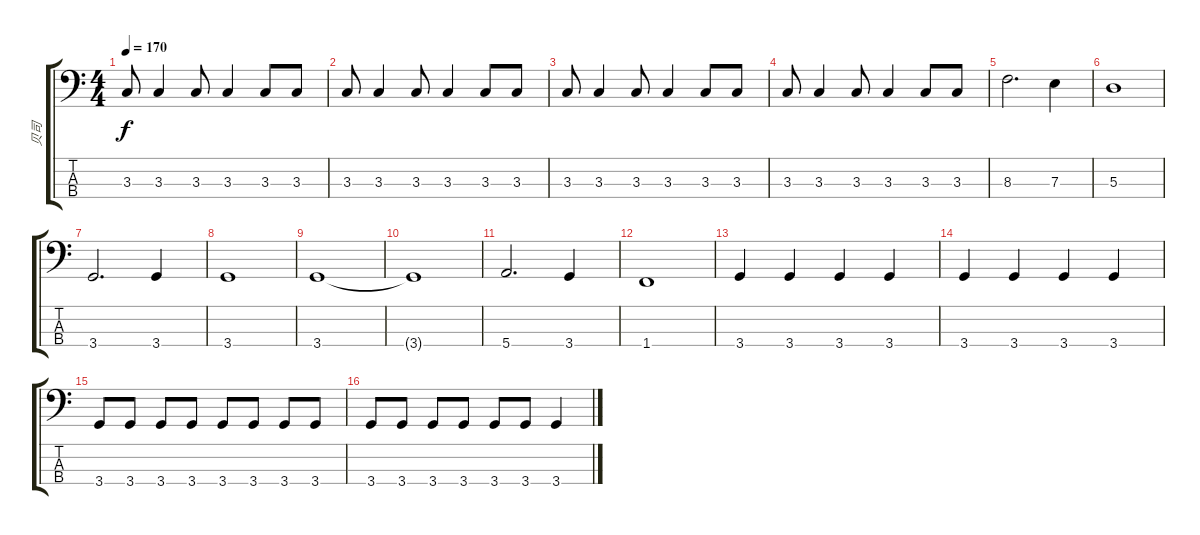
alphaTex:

\track ("贝司" "贝司") {instrument electricbassfinger}
\staff {score tabs}
\tuning (G2 D2 A1 E1) {hide}
\ts (4 4)
\tempo 170
\clef f4
\ks c
3.3.8{dy f} 3.3.4 3.3.8 3.3.4 3.3.8 3.3.8 |
3.3.8 3.3.4 3.3.8 3.3.4 3.3.8 3.3.8 |
3.3.8 3.3.4 3.3.8 3.3.4 3.3.8 3.3.8 |
3.3.8 3.3.4 3.3.8 3.3.4 3.3.8 3.3.8 |
8.3.2{d} 7.3.4 |
5.3.1 |
3.4.2{d} 3.4.4 |
3.4.1 |
3.4.1 |
3.4{t}.1 |
5.4.2{d} 3.4.4 |
1.4.1 |
3.4.4 3.4.4 3.4.4 3.4.4 |
3.4.4 3.4.4 3.4.4 3.4.4 |
3.4.8 3.4.8 3.4.8 3.4.8 3.4.8 3.4.8 3.4.8 3.4.8 |
3.4.8 3.4.8 3.4.8 3.4.8 3.4.8 3.4.8 3.4.4
